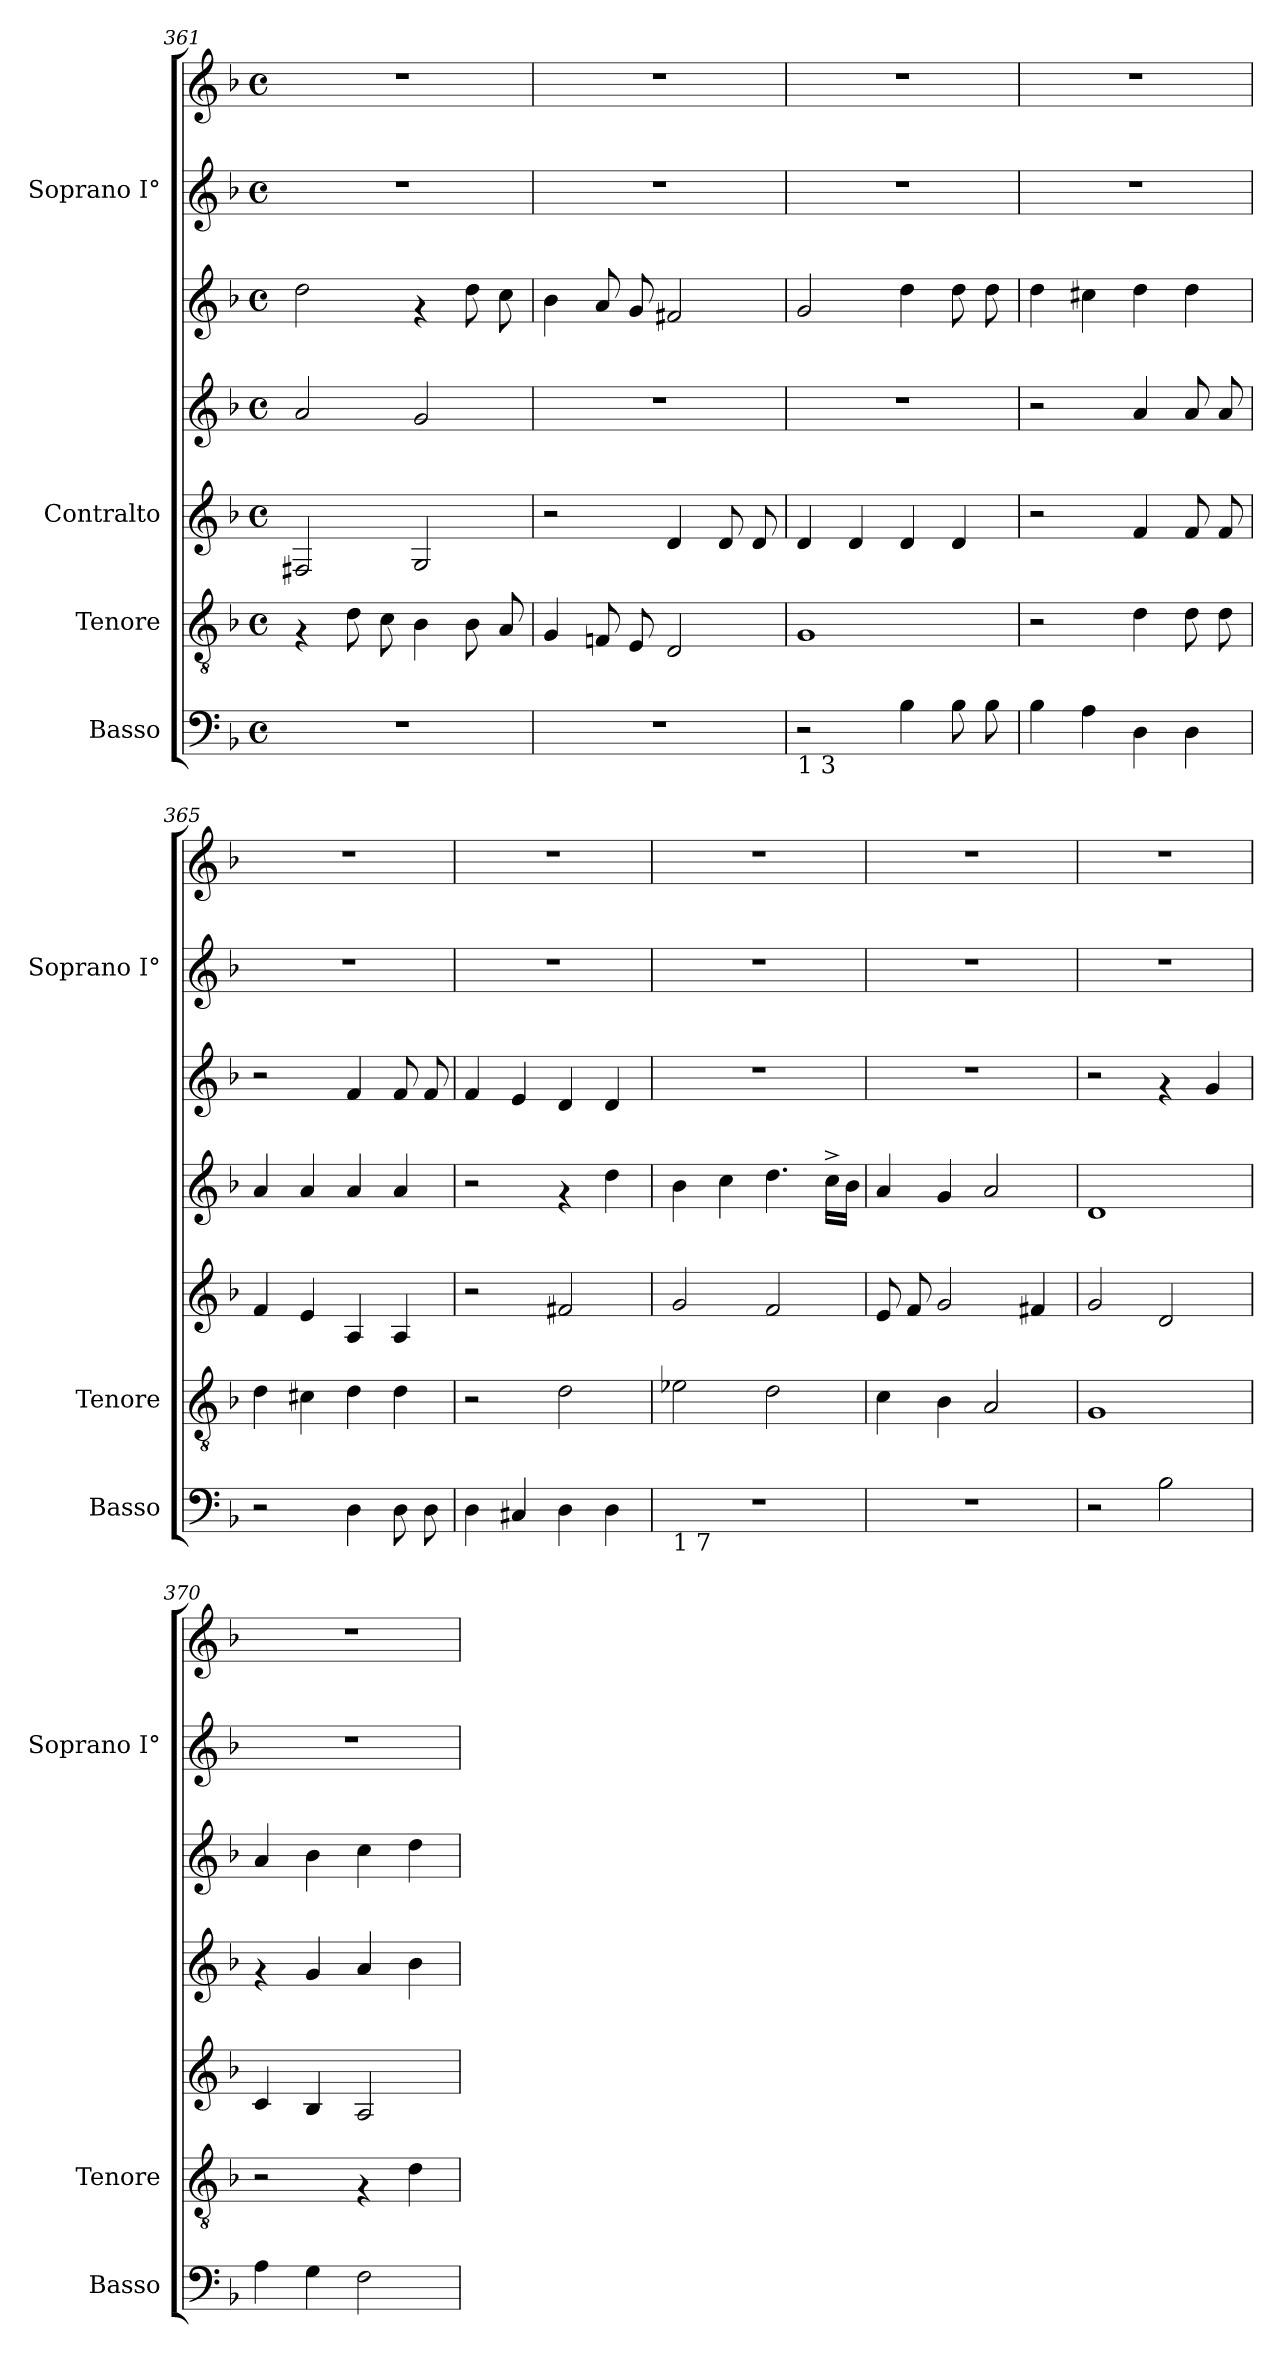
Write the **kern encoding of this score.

**kern	**kern	**kern	**kern	**kern	**kern	**kern
*part6	*part5	*part4	*part3	*part2	*part1	*part1
*staff7	*staff6	*staff5	*staff4	*staff3	*staff2	*staff1
*I"Basso	*I"Tenore	*I"Contralto	*	*	*I"Soprano I°	*
*I'Basso	*I'Tenore	*	*	*	*I'Soprano I°	*
*clefF4	*clefGv2	*clefG2	*clefG2	*clefG2	*clefG2	*clefG2
*k[b-]	*k[b-]	*k[b-]	*k[b-]	*k[b-]	*k[b-]	*k[b-]
*F:	*F:	*F:	*F:	*F:	*F:	*F:
*M4/4	*M4/4	*M4/4	*M4/4	*M4/4	*M4/4	*M4/4
*met(c)	*met(c)	*met(c)	*met(c)	*met(c)	*met(c)	*met(c)
=361	=361	=361	=361	=361	=361	=361
1r	4rF	2F#X/	2a/	2dd\	1r	1r
.	8d\	.	.	.	.	.
.	8c\	.	.	.	.	.
.	4B-\	2G/	2g/	4rf	.	.
.	8B-\	.	.	8dd\	.	.
.	8A/	.	.	8cc\	.	.
=362	=362	=362	=362	=362	=362	=362
1r	4G/	2r	1r	4b-\	1r	1r
.	8Fn/	.	.	8a/	.	.
.	8E/	.	.	8g/	.	.
.	2D/	4d/	.	2f#X/	.	.
.	.	8d/	.	.	.	.
.	.	8d/	.	.	.	.
!!LO:PB:g=z
=363	=363	=363	=363	=363	=363	=363
!LO:TX:b:t=1 3	!	!	!	!	!	!
2r	1G	4d/	1r	2g/	1r	1r
.	.	4d/	.	.	.	.
4B-\	.	4d/	.	4dd\	.	.
8B-\	.	4d/	.	8dd\	.	.
8B-\	.	.	.	8dd\	.	.
=364	=364	=364	=364	=364	=364	=364
4B-\	2r	2r	2r	4dd\	1r	1r
4A\	.	.	.	4cc#X\	.	.
4D\	4d\	4f/	4a/	4dd\	.	.
4D\	8d\	8f/	8a/	4dd\	.	.
.	8d\	8f/	8a/	.	.	.
=365	=365	=365	=365	=365	=365	=365
2r	4d\	4f/	4a/	2r	1r	1r
.	4c#X\	4e/	4a/	.	.	.
4D\	4d\	4A/	4a/	4f/	.	.
8D\	4d\	4A/	4a/	8f/	.	.
8D\	.	.	.	8f/	.	.
=366	=366	=366	=366	=366	=366	=366
4D\	2r	2r	2r	4f/	1r	1r
4C#X/	.	.	.	4e/	.	.
4D\	2d\	2f#X/	4rf	4d/	.	.
4D\	.	.	4dd\	4d/	.	.
!!LO:LB:g=z
=367	=367	=367	=367	=367	=367	=367
!LO:TX:b:t=1 7	!	!	!	!	!	!
1r	2e-X\	2g/	4b-\	1r	1r	1r
.	.	.	4cc\	.	.	.
.	2d\	2f/	4.dd\	.	.	.
.	.	.	16cc^>\LL	.	.	.
.	.	.	16b-\JJ	.	.	.
=368	=368	=368	=368	=368	=368	=368
1r	4c\	8e/	4a/	1r	1r	1r
.	.	8f/	.	.	.	.
.	4B-\	2g/	4g/	.	.	.
.	2A/	.	2a/	.	.	.
.	.	4f#X/	.	.	.	.
=369	=369	=369	=369	=369	=369	=369
2r	1G	2g/	1d	2r	1r	1r
2B-\	.	2d/	.	4rf	.	.
.	.	.	.	4g/	.	.
=370	=370	=370	=370	=370	=370	=370
4A\	2r	4c/	4rf	4a/	1r	1r
4G\	.	4B-/	4g/	4b-\	.	.
2F\	4rF	2A/	4a/	4cc\	.	.
.	4d\	.	4b-\	4dd\	.	.
=	=	=	=	=	=	=
*-	*-	*-	*-	*-	*-	*-
